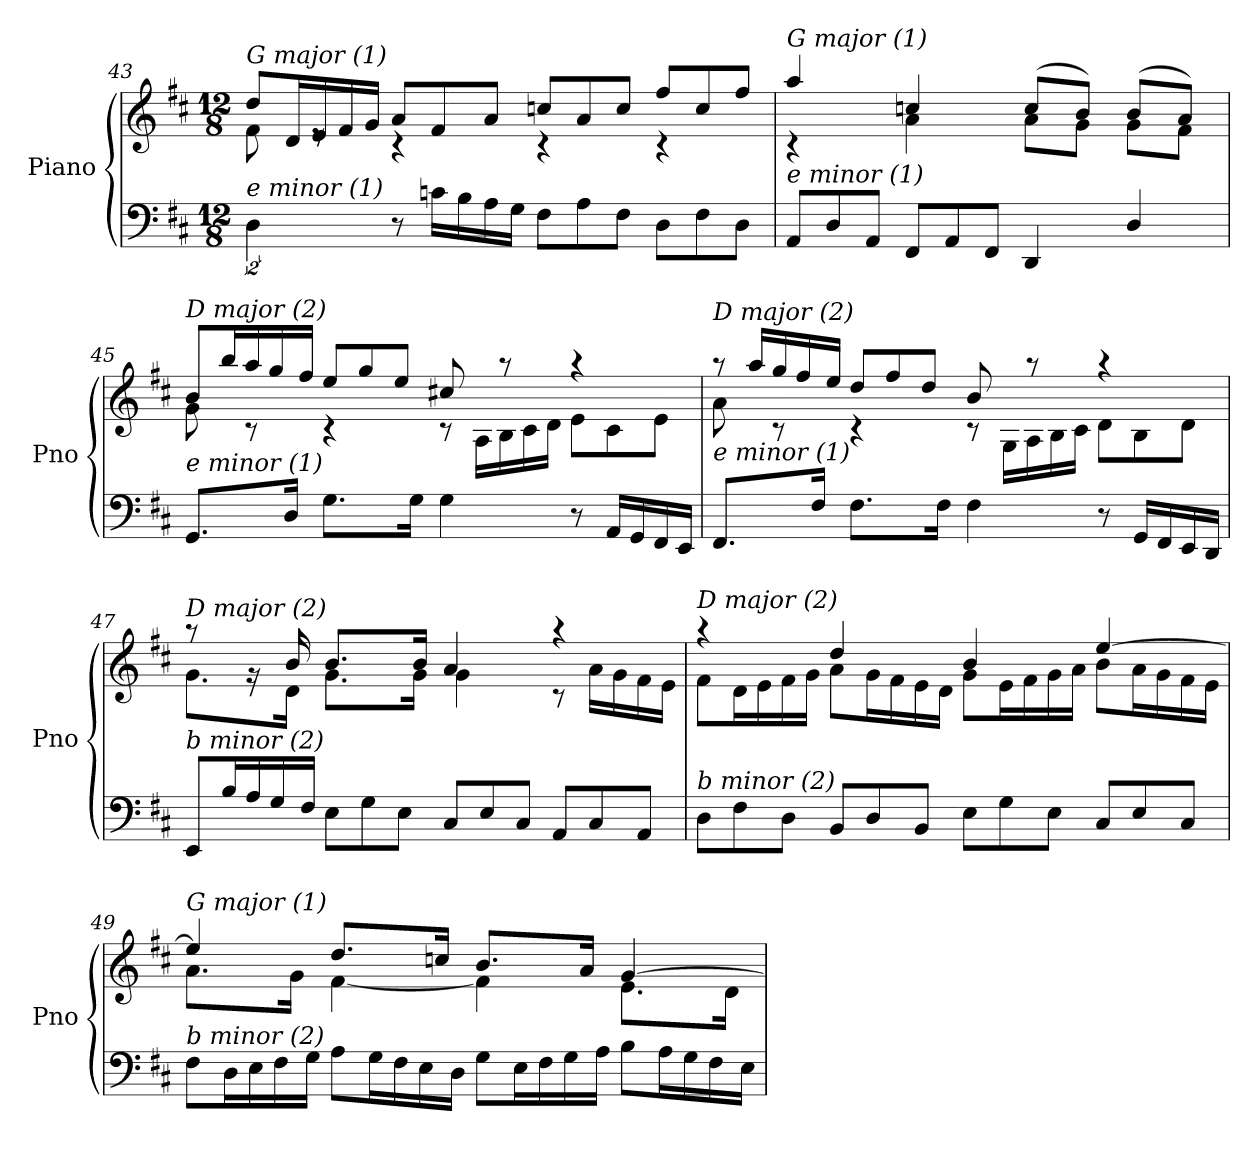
**kern	**kern
*part1	*part1
*staff2	*staff1
*I"Piano	*
*I'Pno	*
*clefF4	*clefG2
*k[f#c#]	*k[f#c#]
*D:	*D:
*M12/8	*M12/8
=43	=43
*	*^
*	*	*Xtuplet
!	!LO:TX:i:t=G major (1)	!
!LO:TX:i:t=e minor (1)	!	!
8%3D\	8dd/L	16%3f#\
.	16d/L	.
.	16e/	16%3re
.	16f#/	.
.	16g/JJ	.
8r	8a/L	8%3rc
16cn\LL	8f#/	.
16B\	.	.
16A\	8a/J	.
16G\JJ	.	.
8F#\L	8ccn/L	8%3rc
8A\	8a/	.
8F#\J	8cc/J	.
8D\L	8ff#/L	8%3rc
8F#\	8cc/	.
8D\J	8ff#/J	.
!!LO:LB:g=z	!!
=44	=44	=44
!	!LO:TX:i:t=G major (1)	!
!LO:TX:i:t=e minor (1)	!	!
8AA/L	8%3aa/	8%3rc
8D/	.	.
8AA/J	.	.
8FF#/L	8%3ccn/	8%3a\
8AA/	.	.
8FF#/J	.	.
*Xtuplet	*	*
8%3DD/	(>16%3cc/L	16%3a\L
.	16%3b/J)	16%3g\J
8%3D/	(>16%3b/L	16%3g\L
.	16%3a/J)	16%3f#\J
=45	=45	=45
!	!LO:TX:i:t=D major (2)	!
!LO:TX:i:t=e minor (1)	!	!
16%3.GG/L	8b/L	16%3g\
.	16bb/L	.
.	16aa/	16%3rc
.	16gg/	.
32%3D/Jk	.	.
.	16ff#/JJ	.
16%3.G\L	8ee/L	8%3rc
.	8gg/	.
.	8ee/J	.
32%3G\Jk	.	.
8%3G\	16%3cc#X/	8rc
.	.	16A\LL
.	16%3raa	16B\
.	.	16c#\
.	.	16d\JJ
8r	8%3raa	8e\L
16AA/LL	.	8c#\
16GG/	.	.
16FF#/	.	8e\J
16EE/JJ	.	.
!!LO:PB:g=z	!!
=46	=46	=46
!	!LO:TX:i:t=D major (2)	!
!LO:TX:i:t=e minor (1)	!	!
16%3.FF#/L	8raa	16%3a\
.	16aa/LL	.
.	16gg/	16%3rc
.	16ff#/	.
32%3F#/Jk	.	.
.	16ee/JJ	.
16%3.F#\L	8dd/L	8%3rc
.	8ff#/	.
.	8dd/J	.
32%3F#\Jk	.	.
8%3F#\	16%3b/	8rc
.	.	16G\LL
.	16%3raa	16A\
.	.	16B\
.	.	16c#\JJ
8r	8%3raa	8d\L
16GG/LL	.	8B\
16FF#/	.	.
16EE/	.	8d\J
16DD/JJ	.	.
!!LO:LB:g=z	!!
=47	=47	=47
!	!LO:TX:i:t=D major (2)	!
!LO:TX:i:t=b minor (2)	!	!
8EE/L	16%3raa	16%3.g\L
16B/L	.	.
16A/	32%3rg	.
16G/	.	.
.	32%3b/	32%3d\Jk
16F#/JJ	.	.
8E\L	16%3.b/L	16%3.g\L
8G\	.	.
8E\J	.	.
.	32%3b/Jk	32%3g\Jk
8C#/L	8%3a/	8%3g\
8E/	.	.
8C#/J	.	.
8AA/L	8%3raa	8rc
8C#/	.	16a\LL
.	.	16g\
8AA/J	.	16f#\
.	.	16e\JJ
=48	=48	=48
!	!LO:TX:i:t=D major (2)	!
!LO:TX:i:t=b minor (2)	!	!
8D\L	8%3raa	8f#\L
8F#\	.	16d\L
.	.	16e\
8D\J	.	16f#\
.	.	16g\JJ
8BB/L	8%3dd/	8a\L
8D/	.	16g\L
.	.	16f#\
8BB/J	.	16e\
.	.	16d\JJ
8E\L	8%3b/	8g\L
8G\	.	16e\L
.	.	16f#\
8E\J	.	16g\
.	.	16a\JJ
8C#/L	[8%3ee/	8b\L
8E/	.	16a\L
.	.	16g\
8C#/J	.	16f#\
.	.	16e\JJ
!!LO:LB:g=z	!!
=49	=49	=49
!	!LO:TX:i:t=G major (1)	!
!LO:TX:i:t=b minor (2)	!	!
8F#\L	8%3ee/]	16%3.a\L
16D\L	.	.
16E\	.	.
16F#\	.	.
.	.	32%3g\Jk
16G\JJ	.	.
8A\L	16%3.dd/L	[8%3f#\
16G\L	.	.
16F#\	.	.
16E\	.	.
.	32%3ccn/Jk	.
16D\JJ	.	.
8G\L	16%3.b/L	8%3f#\]
16E\L	.	.
16F#\	.	.
16G\	.	.
.	32%3a/Jk	.
16A\JJ	.	.
8B\L	[8%3g/	16%3.e\L
16A\L	.	.
16G\	.	.
16F#\	.	.
.	.	32%3d\Jk
16E\JJ	.	.
*	*v	*v
=	=
*-	*-
